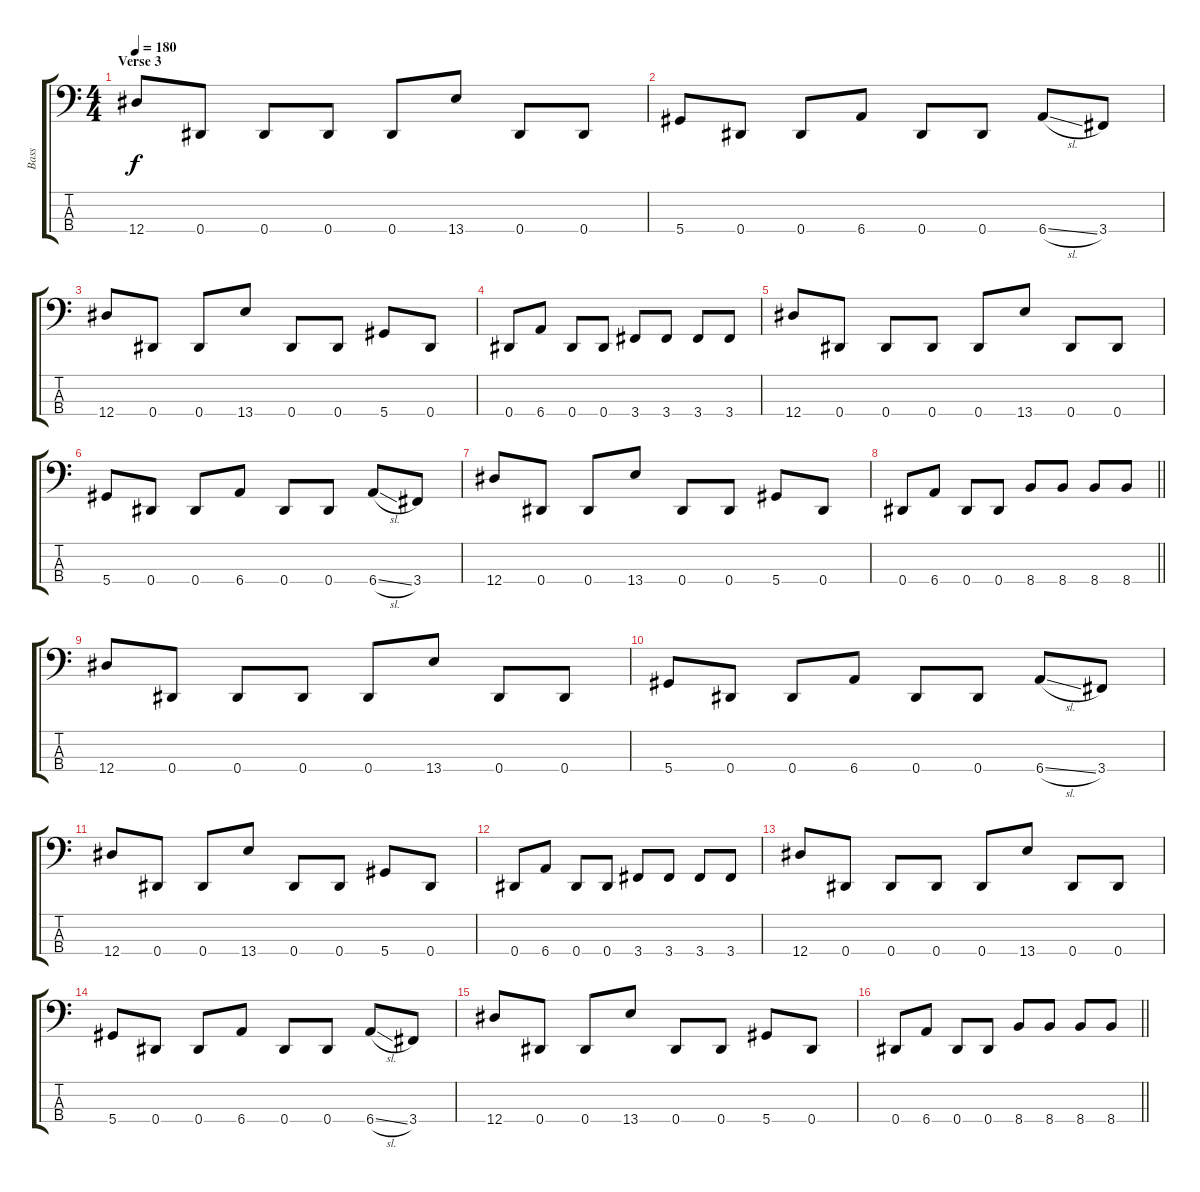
\track ("Bass" "Bass") {instrument electricbasspick}
\staff {score tabs}
\tuning (Gb2 Db2 Ab1 Eb1) {hide}
\ts (4 4)
\section ("" "Verse 3")
\tempo 180
\clef f4
\ks c
12.4.8{dy f} 0.4.8 0.4.8 0.4.8 0.4.8 13.4.8 0.4.8 0.4.8 |
5.4.8 0.4.8 0.4.8 6.4.8 0.4.8 0.4.8 6.4{sl}.8 3.4.8 |
12.4.8 0.4.8 0.4.8 13.4.8 0.4.8 0.4.8 5.4.8 0.4.8 |
0.4.8 6.4.8 0.4.8 0.4.8 3.4.8 3.4.8 3.4.8 3.4.8 |
12.4.8 0.4.8 0.4.8 0.4.8 0.4.8 13.4.8 0.4.8 0.4.8 |
5.4.8 0.4.8 0.4.8 6.4.8 0.4.8 0.4.8 6.4{sl}.8 3.4.8 |
12.4.8 0.4.8 0.4.8 13.4.8 0.4.8 0.4.8 5.4.8 0.4.8 |
\barLineRight lightlight
0.4.8 6.4.8 0.4.8 0.4.8 8.4.8 8.4.8 8.4.8 8.4.8 |
12.4.8 0.4.8 0.4.8 0.4.8 0.4.8 13.4.8 0.4.8 0.4.8 |
5.4.8 0.4.8 0.4.8 6.4.8 0.4.8 0.4.8 6.4{sl}.8 3.4.8 |
12.4.8 0.4.8 0.4.8 13.4.8 0.4.8 0.4.8 5.4.8 0.4.8 |
0.4.8 6.4.8 0.4.8 0.4.8 3.4.8 3.4.8 3.4.8 3.4.8 |
12.4.8 0.4.8 0.4.8 0.4.8 0.4.8 13.4.8 0.4.8 0.4.8 |
5.4.8 0.4.8 0.4.8 6.4.8 0.4.8 0.4.8 6.4{sl}.8 3.4.8 |
12.4.8 0.4.8 0.4.8 13.4.8 0.4.8 0.4.8 5.4.8 0.4.8 |
\barLineRight lightlight
0.4.8 6.4.8 0.4.8 0.4.8 8.4.8 8.4.8 8.4.8 8.4.8
